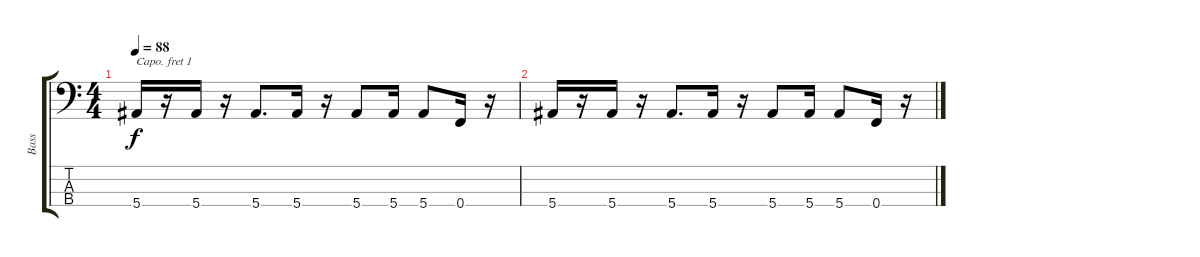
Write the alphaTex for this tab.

\track ("Bass" "Bass") {instrument electricbassfinger}
\staff {score tabs}
\capo 1
\tuning (G2 D2 A1 E1) {hide}
\ts (4 4)
\tempo 88
\clef f4
\ks c
5.4.16{dy f volume 0} r.16 5.4.16 r.16 5.4.8{d} 5.4.16 r.16 5.4.8 5.4.16 5.4.8 0.4.16 r.16 |
5.4.16 r.16 5.4.16 r.16 5.4.8{d} 5.4.16 r.16 5.4.8 5.4.16 5.4.8 0.4.16 r.16
